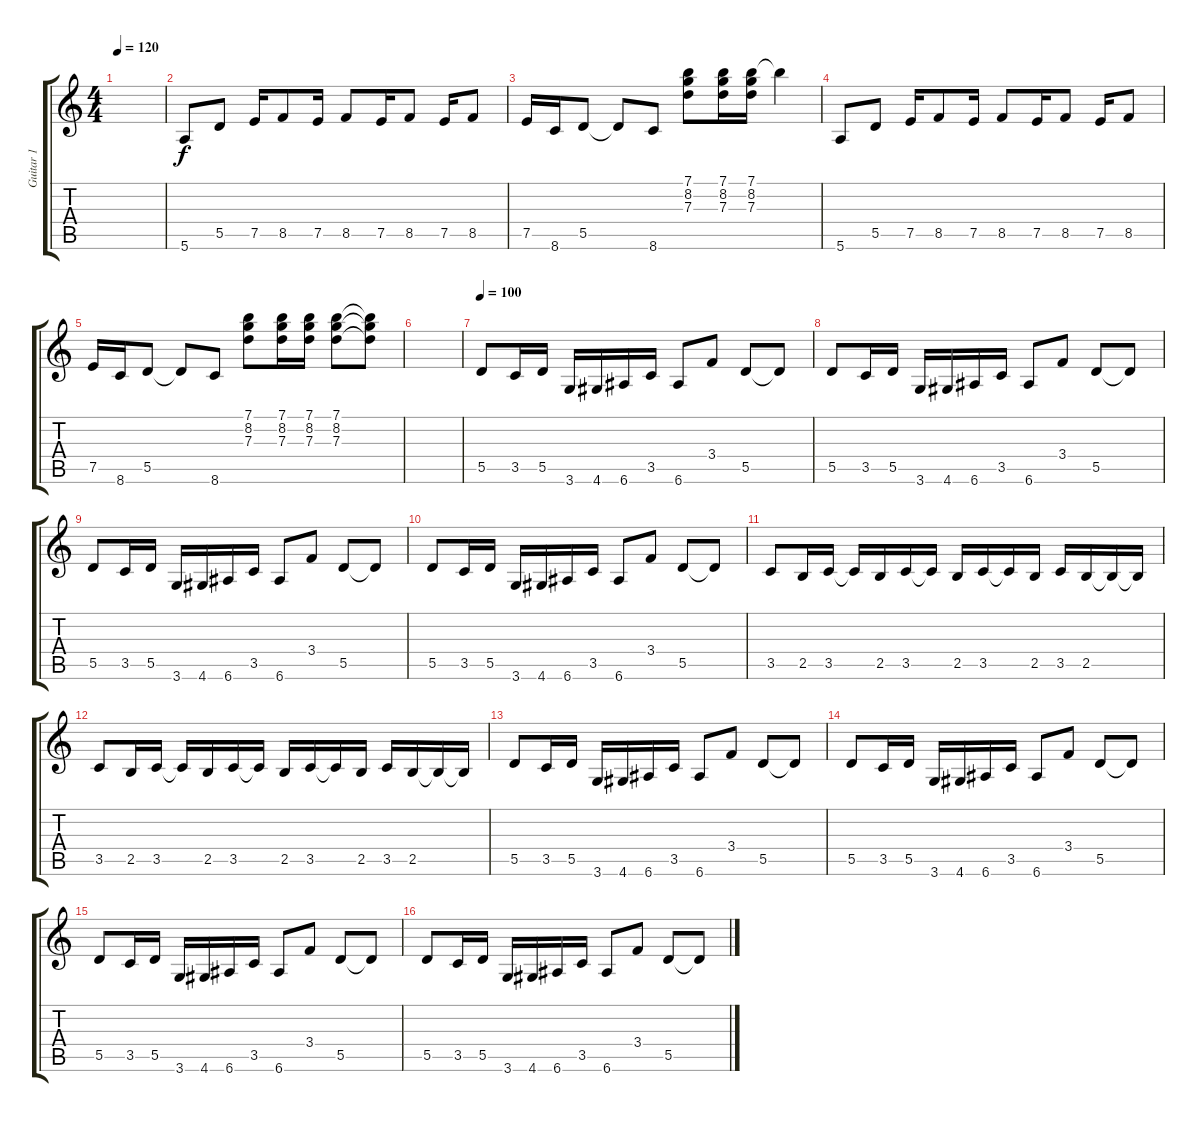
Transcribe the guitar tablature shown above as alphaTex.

\track ("Guitar 1" "Guitar 1") {instrument distortionguitar}
\staff {score tabs}
\tuning (E4 B3 G3 D3 A2 E2) {hide}
\ts (4 4)
\tempo 120
\clef g2
\ks c
|
5.6.8 5.5.8 7.5.16 8.5.8 7.5.16 8.5.8 7.5.16 8.5.8 7.5.16 8.5.8 |
7.5.16 8.6.16 5.5.8 5.5{t}.8 8.6.8 (7.1 8.2 7.3).8{instrument acousticguitarnylon} (7.1 8.2 7.3).16 (7.1 8.2 7.3).16 7.1{t}.4 |
5.6.8{instrument distortionguitar} 5.5.8 7.5.16 8.5.8 7.5.16 8.5.8 7.5.16 8.5.8 7.5.16 8.5.8 |
7.5.16 8.6.16 5.5.8 5.5{t}.8 8.6.8 (7.1 8.2 7.3).8{instrument acousticguitarnylon} (7.1 8.2 7.3).16 (7.1 8.2 7.3).16 (7.1 8.2 7.3).8 (7.1{t} 8.2{t} 7.3{t}).8 |
|
\tempo 100
5.5.8{instrument distortionguitar} 3.5.16 5.5.16 3.6.16 4.6.16 6.6.16 3.5.16 6.6.8 3.4.8 5.5.8 5.5{t}.8 |
5.5.8 3.5.16 5.5.16 3.6.16 4.6.16 6.6.16 3.5.16 6.6.8 3.4.8 5.5.8 5.5{t}.8 |
5.5.8 3.5.16 5.5.16 3.6.16 4.6.16 6.6.16 3.5.16 6.6.8 3.4.8 5.5.8 5.5{t}.8 |
5.5.8 3.5.16 5.5.16 3.6.16 4.6.16 6.6.16 3.5.16 6.6.8 3.4.8 5.5.8 5.5{t}.8 |
3.5.8 2.5.16 3.5.16 3.5{t}.16 2.5.16 3.5.16 3.5{t}.16 2.5.16 3.5.16 3.5{t}.16 2.5.16 3.5.16 2.5.16 2.5{t}.16 2.5{t}.16 |
3.5.8 2.5.16 3.5.16 3.5{t}.16 2.5.16 3.5.16 3.5{t}.16 2.5.16 3.5.16 3.5{t}.16 2.5.16 3.5.16 2.5.16 2.5{t}.16 2.5{t}.16 |
5.5.8 3.5.16 5.5.16 3.6.16 4.6.16 6.6.16 3.5.16 6.6.8 3.4.8 5.5.8 5.5{t}.8 |
5.5.8 3.5.16 5.5.16 3.6.16 4.6.16 6.6.16 3.5.16 6.6.8 3.4.8 5.5.8 5.5{t}.8 |
5.5.8 3.5.16 5.5.16 3.6.16 4.6.16 6.6.16 3.5.16 6.6.8 3.4.8 5.5.8 5.5{t}.8 |
5.5.8 3.5.16 5.5.16 3.6.16 4.6.16 6.6.16 3.5.16 6.6.8 3.4.8 5.5.8 5.5{t}.8
